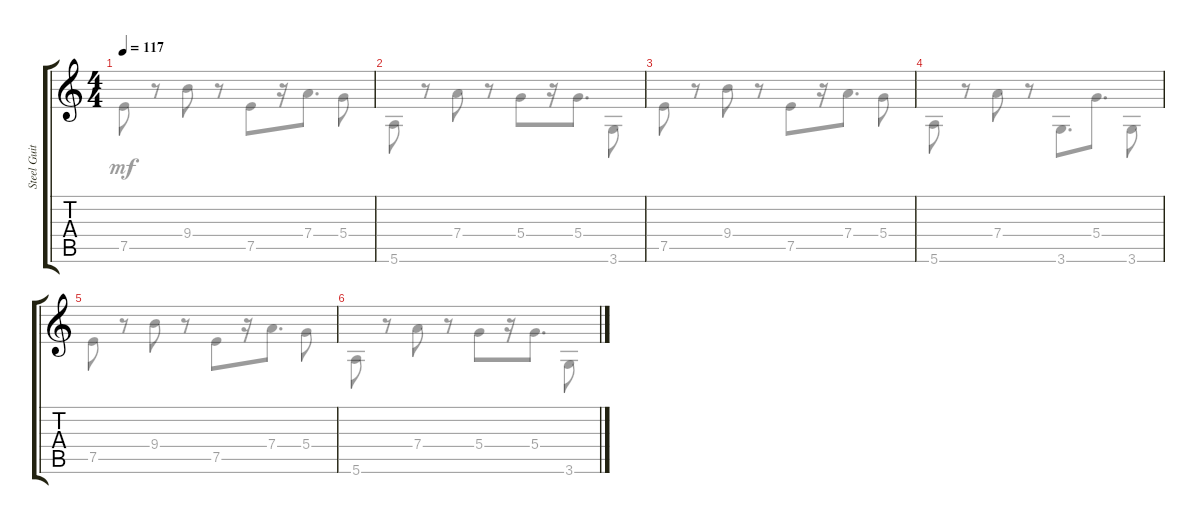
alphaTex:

\track ("Steel Guitar" "Steel Guit") {instrument acousticguitarsteel}
\staff {score tabs}
\tuning (E4 B3 G3 D3 A2 E2) {hide}
\voice
\ts (4 4)
\tempo 117
\clef g2
\ks c
|
|
|
|
|
\voice
\clef g2
\ks c
7.5.8{dy mf} r.8 9.4.8 r.8 7.5.8 r.16 7.4.8{d} 5.4.8 |
5.6.8 r.8 7.4.8 r.8 5.4.8 r.16 5.4.8{d} 3.6.8 |
7.5.8 r.8 9.4.8 r.8 7.5.8 r.16 7.4.8{d} 5.4.8 |
5.6.8 r.8 7.4.8 r.8 3.6.8{d} 5.4.8{d} 3.6.8 |
7.5.8 r.8 9.4.8 r.8 7.5.8 r.16 7.4.8{d} 5.4.8 |
5.6.8 r.8 7.4.8 r.8 5.4.8 r.16 5.4.8{d} 3.6.8
